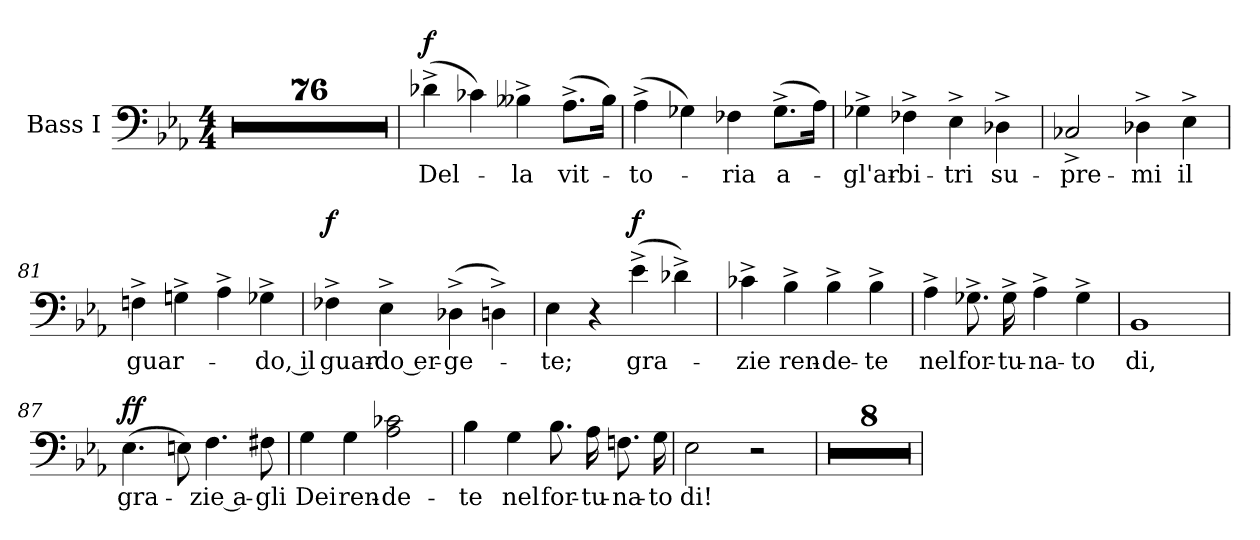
**kern	**text	**dynam
*part1	*part1	*part1
*staff1	*staff1	*staff1
*I"Bass I	*	*
*I'B.I	*	*
*clefF4	*	*
*k[b-e-a-]	*	*
*M4/4	*	*
=1	=1	=1
1r	.	.
=2	=2	=2
1r	.	.
=3	=3	=3
1r	.	.
=4	=4	=4
1r	.	.
=5	=5	=5
1r	.	.
!!LO:LB:g=z
=6	=6	=6
1r	.	.
=7	=7	=7
1r	.	.
=8	=8	=8
1r	.	.
=9	=9	=9
1r	.	.
=10	=10	=10
1r	.	.
!!LO:LB:g=z
=11	=11	=11
1r	.	.
=12	=12	=12
1r	.	.
=13	=13	=13
1r	.	.
=14	=14	=14
1r	.	.
=15	=15	=15
1r	.	.
=16	=16	=16
1r	.	.
!!LO:LB:g=z
=17	=17	=17
1r	.	.
=18	=18	=18
1r	.	.
=19	=19	=19
1r	.	.
=20	=20	=20
1r	.	.
=21	=21	=21
1r	.	.
!!LO:PB:g=z
=22	=22	=22
1r	.	.
=23	=23	=23
1r	.	.
=24	=24	=24
1r	.	.
=25	=25	=25
1r	.	.
=26	=26	=26
1r	.	.
!!LO:LB:g=z
=27	=27	=27
1r	.	.
=28	=28	=28
1r	.	.
=29	=29	=29
1r	.	.
=30	=30	=30
1r	.	.
=31	=31	=31
1r	.	.
!!LO:PB:g=z
=32	=32	=32
1r	.	.
=33	=33	=33
1r	.	.
=34	=34	=34
1r	.	.
=35	=35	=35
1r	.	.
=36	=36	=36
1r	.	.
!!LO:LB:g=z
=37	=37	=37
1r	.	.
=38	=38	=38
1r	.	.
=39	=39	=39
1r	.	.
=40	=40	=40
1r	.	.
=41	=41	=41
1r	.	.
!!LO:PB:g=z
=42	=42	=42
1r	.	.
=43	=43	=43
1r	.	.
=44	=44	=44
1r	.	.
=45	=45	=45
1r	.	.
=46	=46	=46
1r	.	.
!!LO:LB:g=z
=47	=47	=47
1r	.	.
=48	=48	=48
1r	.	.
=49	=49	=49
1r	.	.
=50	=50	=50
1r	.	.
!!LO:PB:g=z
=51	=51	=51
1r	.	.
=52	=52	=52
1r	.	.
=53	=53	=53
1r	.	.
=54	=54	=54
1r	.	.
!!LO:LB:g=z
=55	=55	=55
1r	.	.
=56	=56	=56
1r	.	.
=57	=57	=57
1r	.	.
=58	=58	=58
1r	.	.
!!LO:LB:g=z
=59	=59	=59
1r	.	.
=60	=60	=60
1r	.	.
=61	=61	=61
1r	.	.
=62	=62	=62
1r	.	.
!!LO:PB:g=z
=63	=63	=63
1r	.	.
=64	=64	=64
1r	.	.
=65	=65	=65
1r	.	.
=66	=66	=66
1r	.	.
!!LO:LB:g=z
=67	=67	=67
1r	.	.
=68	=68	=68
1r	.	.
=69	=69	=69
1r	.	.
=70	=70	=70
1r	.	.
!!LO:LB:g=z
=71	=71	=71
1r	.	.
=72	=72	=72
1r	.	.
=73	=73	=73
1r	.	.
=74	=74	=74
1r	.	.
=75	=75	=75
1r	.	.
=76	=76	=76
1r	.	.
!!LO:PB:g=z
=77	=77	=77
!	!LO:LY:b	!LO:DY:a
(>4d-X^\	Del-	f
4c-X\)	.	.
!	!LO:LY:b	!
4B--X^\	-la	.
!	!LO:LY:b	!
(>8.A-^\L	vit-	.
16B--\Jk)	.	.
=78	=78	=78
!	!LO:LY:b	!
(>4A-^\	-to-	.
4G-X\)	.	.
!	!LO:LY:b	!
4F-X\	-ria	.
!	!LO:LY:b	!
(>8.G-^\L	a-	.
16A-\Jk)	.	.
=79	=79	=79
!	!LO:LY:b	!
4G-X^\	-gl'ar-	.
!	!LO:LY:b	!
4F-X^\	-bi-	.
!	!LO:LY:b	!
4E-^\	-tri	.
!	!LO:LY:b	!
4D-X^\	su-	.
=80	=80	=80
!	!LO:LY:b	!
2C-X^/	-pre-	.
!	!LO:LY:b	!
4D-X^\	-mi	.
!	!LO:LY:b	!
4E-^\	il	.
=81	=81	=81
!	!LO:LY:b	!
4Fn^\	guar-	.
4Gn^\	.	.
4A-^\	.	.
!	!LO:LY:b	!
4G-X^\	do, il	.
!!LO:LB:g=z
=82	=82	=82
!	!LO:LY:b	!LO:DY:a
4F-X^\	guar-	f
!	!LO:LY:b	!
4E-^\	do er-	.
!	!LO:LY:b	!
(>4D-X^\	-ge-	.
4Dn^\)	.	.
=83	=83	=83
!	!LO:LY:b	!
4E-\	-te;	.
4r	.	.
!	!LO:LY:b	!LO:DY:a
(>4e-^\	gra-	f
4d-X^\)	.	.
=84	=84	=84
!	!LO:LY:b	!
4c-X^\	-zie	.
!	!LO:LY:b	!
4B-^\	ren-	.
!	!LO:LY:b	!
4B-^\	-de-	.
!	!LO:LY:b	!
4B-^\	-te	.
!!LO:PB:g=z
=85	=85	=85
!	!LO:LY:b	!
4A-^\	nel	.
!	!LO:LY:b	!
8.G-X^\	for-	.
!	!LO:LY:b	!
16G-^\	-tu-	.
!	!LO:LY:b	!
4A-^\	-na-	.
!	!LO:LY:b	!
4G-^\	-to	.
=86	=86	=86
!	!LO:LY:b	!
1BB-	di,	.
!!LO:LB:g=z
=87	=87	=87
!	!LO:LY:b	!LO:DY:a
(>4.E-\	gra-	ff
8En\)	.	.
!	!LO:LY:b	!
4.F\	zie a-	.
!	!LO:LY:b	!
8F#X\	-gli	.
=88	=88	=88
!	!LO:LY:b	!
4G\	Dei	.
!	!LO:LY:b	!
4G\	ren-	.
!	!LO:LY:b	!
2A-\ 2c-X\	-de-	.
=89	=89	=89
!	!LO:LY:b	!
4B-\	-te	.
!	!LO:LY:b	!
4G\	nel	.
!	!LO:LY:b	!
8.B-\	for-	.
!	!LO:LY:b	!
16A-\	-tu-	.
!	!LO:LY:b	!
8.Fn\	-na-	.
!	!LO:LY:b	!
16G\	-to	.
=90	=90	=90
!	!LO:LY:b	!
2E-\	di!	.
2r	.	.
!!LO:LB:g=z
=91	=91	=91
1r	.	.
=92	=92	=92
1r	.	.
=93	=93	=93
1r	.	.
=94	=94	=94
1r	.	.
=95	=95	=95
1r	.	.
!!LO:PB:g=z
=96	=96	=96
1r	.	.
=97	=97	=97
1r	.	.
=98	=98	=98
1r	.	.
=	=	=
*-	*-	*-
